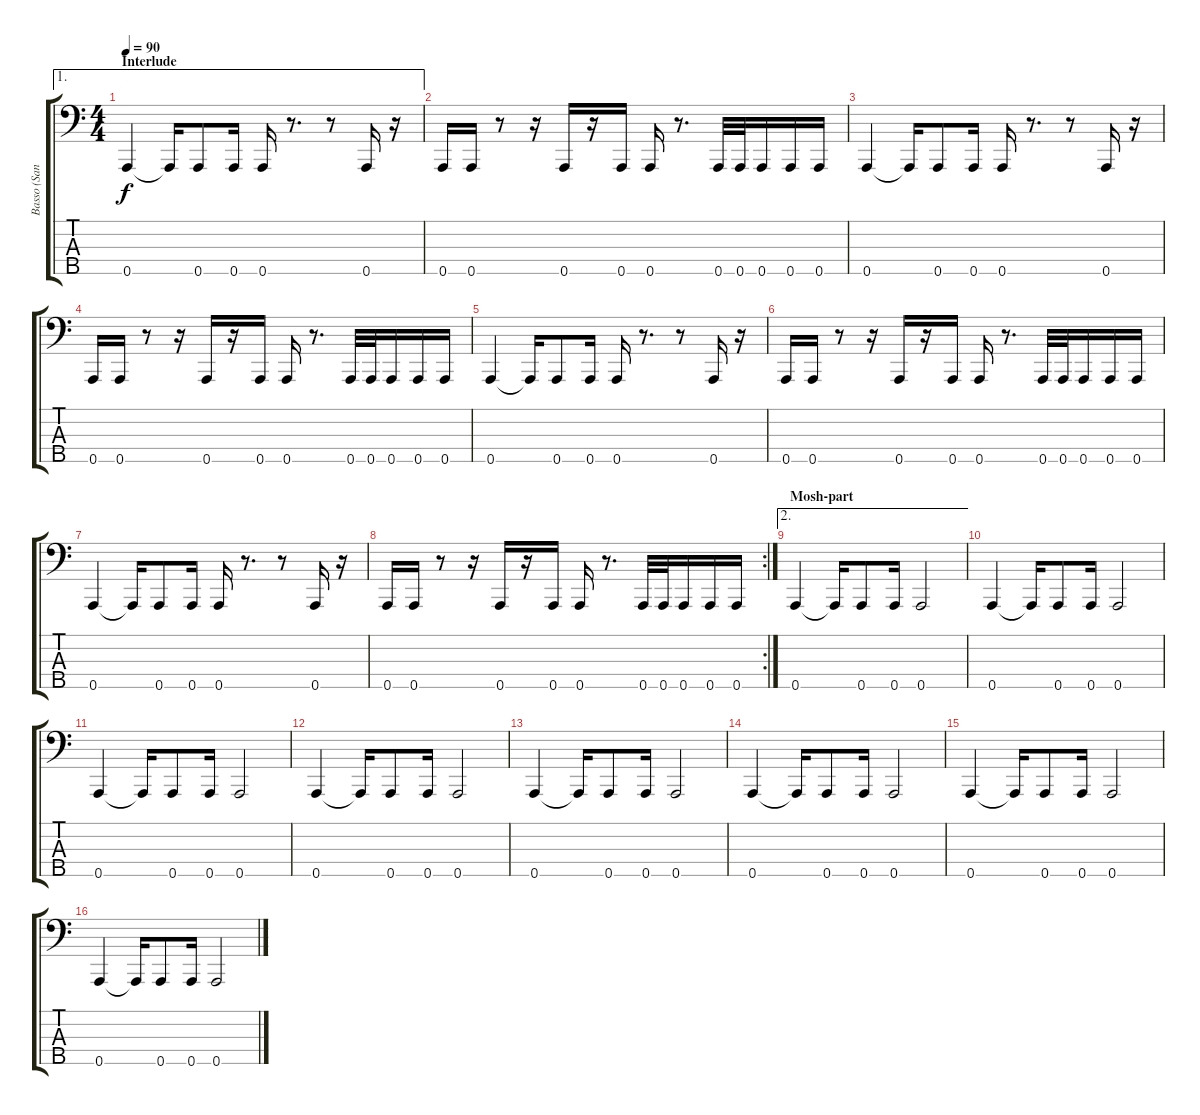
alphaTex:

\track ("Basso (Santtu)" "Basso (San") {instrument electricbasspick}
\staff {score tabs}
\tuning (G2 D2 A1 D1 A0) {hide}
\ae 1
\ts (4 4)
\section ("" "Interlude")
\tempo 90
\clef f4
\ks c
0.5.4{dy f} 0.5{t}.16 0.5.8 0.5.16 0.5.16 r.8{d} r.8 0.5.16 r.16 |
0.5.16 0.5.16 r.8 r.16 0.5.16 r.16 0.5.16 0.5.16 r.8{d} 0.5.32 0.5.32 0.5.16 0.5.16 0.5.16 |
0.5.4 0.5{t}.16 0.5.8 0.5.16 0.5.16 r.8{d} r.8 0.5.16 r.16 |
0.5.16 0.5.16 r.8 r.16 0.5.16 r.16 0.5.16 0.5.16 r.8{d} 0.5.32 0.5.32 0.5.16 0.5.16 0.5.16 |
0.5.4 0.5{t}.16 0.5.8 0.5.16 0.5.16 r.8{d} r.8 0.5.16 r.16 |
0.5.16 0.5.16 r.8 r.16 0.5.16 r.16 0.5.16 0.5.16 r.8{d} 0.5.32 0.5.32 0.5.16 0.5.16 0.5.16 |
0.5.4 0.5{t}.16 0.5.8 0.5.16 0.5.16 r.8{d} r.8 0.5.16 r.16 |
\rc 2
0.5.16 0.5.16 r.8 r.16 0.5.16 r.16 0.5.16 0.5.16 r.8{d} 0.5.32 0.5.32 0.5.16 0.5.16 0.5.16 |
\ae 2
\section ("" "Mosh-part")
0.5.4 0.5{t}.16 0.5.8 0.5.16 0.5.2 |
0.5.4 0.5{t}.16 0.5.8 0.5.16 0.5.2 |
0.5.4 0.5{t}.16 0.5.8 0.5.16 0.5.2 |
0.5.4 0.5{t}.16 0.5.8 0.5.16 0.5.2 |
0.5.4 0.5{t}.16 0.5.8 0.5.16 0.5.2 |
0.5.4 0.5{t}.16 0.5.8 0.5.16 0.5.2 |
0.5.4 0.5{t}.16 0.5.8 0.5.16 0.5.2 |
0.5.4 0.5{t}.16 0.5.8 0.5.16 0.5.2
